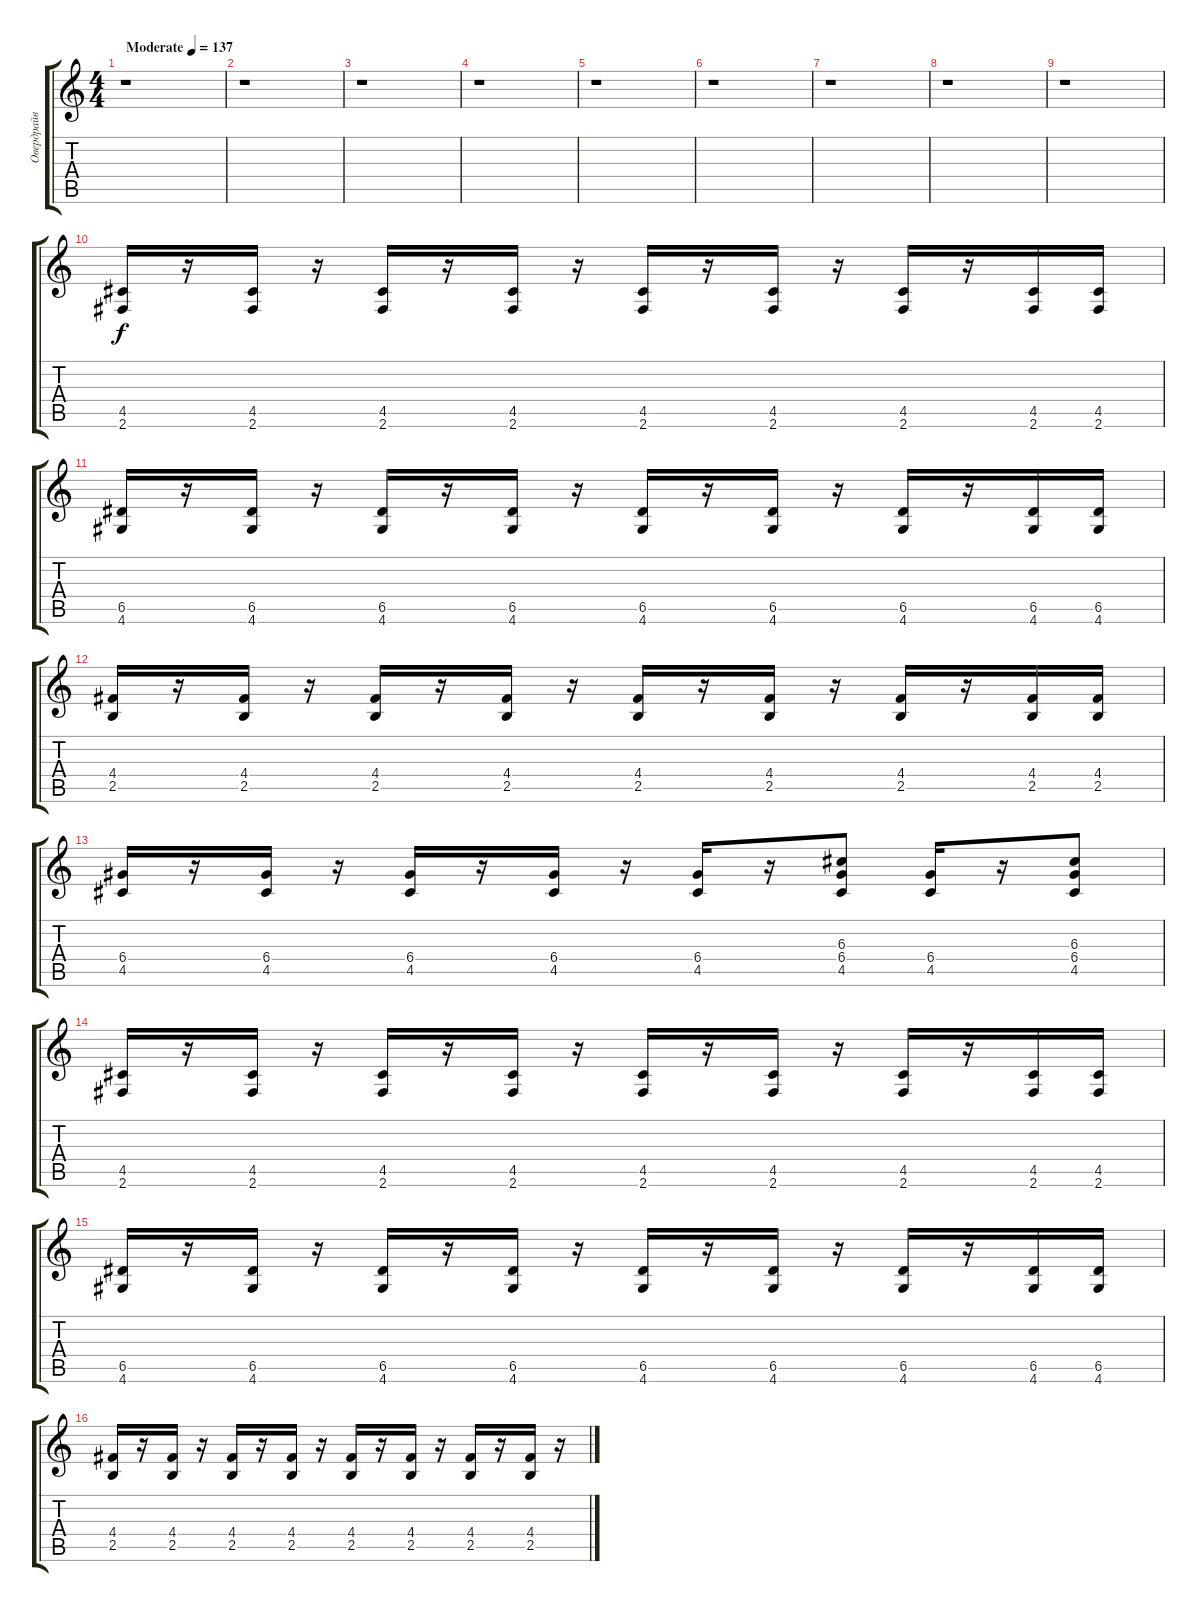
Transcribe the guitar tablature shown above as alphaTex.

\track ("Овердрайв" "Овердрайв") {instrument overdrivenguitar}
\staff {score tabs}
\tuning (E4 B3 G3 D3 A2 E2) {hide}
\ts (4 4)
\tempo (137 "Moderate")
\clef g2
\ks c
r.1{dy f instrument overdrivenguitar} |
r.1 |
r.1 |
r.1 |
r.1 |
r.1 |
r.1 |
r.1 |
r.1 |
(4.5 2.6).16 r.16 (4.5 2.6).16 r.16 (4.5 2.6).16 r.16 (4.5 2.6).16 r.16 (4.5 2.6).16 r.16 (4.5 2.6).16 r.16 (4.5 2.6).16 r.16 (4.5 2.6).16 (4.5 2.6).16 |
(6.5 4.6).16 r.16 (6.5 4.6).16 r.16 (6.5 4.6).16 r.16 (6.5 4.6).16 r.16 (6.5 4.6).16 r.16 (6.5 4.6).16 r.16 (6.5 4.6).16 r.16 (6.5 4.6).16 (6.5 4.6).16 |
(4.4 2.5).16 r.16 (4.4 2.5).16 r.16 (4.4 2.5).16 r.16 (4.4 2.5).16 r.16 (4.4 2.5).16 r.16 (4.4 2.5).16 r.16 (4.4 2.5).16 r.16 (4.4 2.5).16 (4.4 2.5).16 |
(6.4 4.5).16 r.16 (6.4 4.5).16 r.16 (6.4 4.5).16 r.16 (6.4 4.5).16 r.16 (6.4 4.5).16 r.16 (6.3 6.4 4.5).8 (6.4 4.5).16 r.16 (6.3 6.4 4.5).8 |
(4.5 2.6).16 r.16 (4.5 2.6).16 r.16 (4.5 2.6).16 r.16 (4.5 2.6).16 r.16 (4.5 2.6).16 r.16 (4.5 2.6).16 r.16 (4.5 2.6).16 r.16 (4.5 2.6).16 (4.5 2.6).16 |
(6.5 4.6).16 r.16 (6.5 4.6).16 r.16 (6.5 4.6).16 r.16 (6.5 4.6).16 r.16 (6.5 4.6).16 r.16 (6.5 4.6).16 r.16 (6.5 4.6).16 r.16 (6.5 4.6).16 (6.5 4.6).16 |
(4.4 2.5).16 r.16 (4.4 2.5).16 r.16 (4.4 2.5).16 r.16 (4.4 2.5).16 r.16 (4.4 2.5).16 r.16 (4.4 2.5).16 r.16 (4.4 2.5).16 r.16 (4.4 2.5).16 r.16
